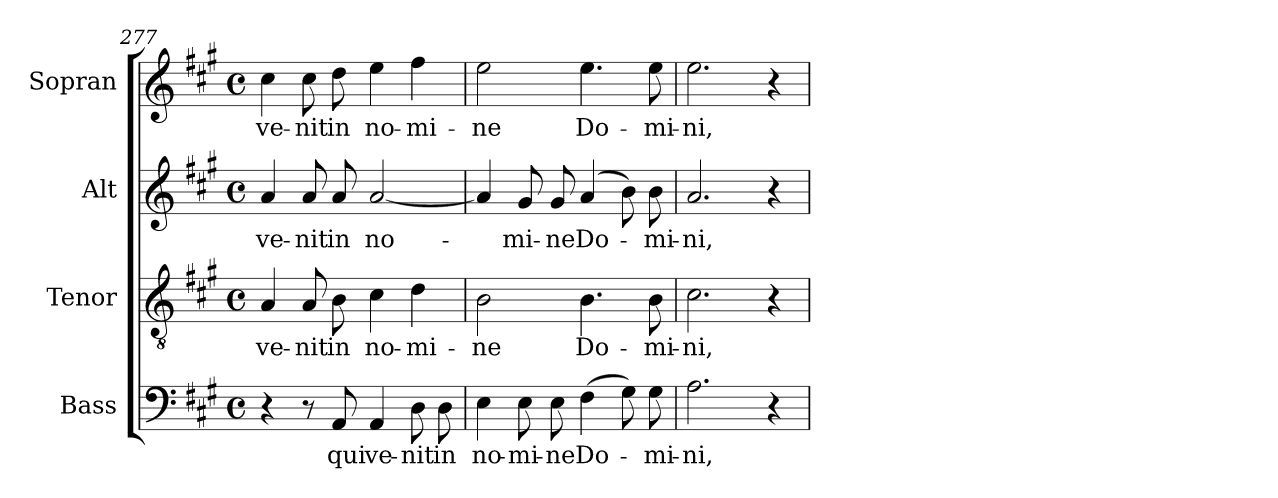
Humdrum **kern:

**kern	**text	**kern	**text	**kern	**text	**kern	**text
*part4	*part4	*part3	*part3	*part2	*part2	*part1	*part1
*staff4	*staff4	*staff3	*staff3	*staff2	*staff2	*staff1	*staff1
*I"Bass	*	*I"Tenor	*	*I"Alt	*	*I"Sopran	*
*I'B.	*	*I'T.	*	*I'A.	*	*I'S.	*
*clefF4	*	*clefGv2	*	*clefG2	*	*clefG2	*
*k[f#c#g#]	*	*k[f#c#g#]	*	*k[f#c#g#]	*	*k[f#c#g#]	*
*A:	*	*A:	*	*A:	*	*A:	*
*M4/4	*	*M4/4	*	*M4/4	*	*M4/4	*
*met(c)	*	*met(c)	*	*met(c)	*	*met(c)	*
=277	=277	=277	=277	=277	=277	=277	=277
!	!	!	!LO:LY:b	!	!LO:LY:b	!	!LO:LY:b
4r	.	4A/	ve-	4a/	ve-	4cc#\	ve-
!	!	!	!LO:LY:b	!	!LO:LY:b	!	!LO:LY:b
8r	.	8A/	-nit	8a/	-nit	8cc#\	-nit
!	!LO:LY:b	!	!LO:LY:b	!	!LO:LY:b	!	!LO:LY:b
8AA/	qui	8B\	in	8a/	in	8dd\	in
!	!LO:LY:b	!	!LO:LY:b	!	!LO:LY:b	!	!LO:LY:b
4AA/	ve-	4c#\	no-	[2a/	no-	4ee\	no-
!	!LO:LY:b	!	!LO:LY:b	!	!	!	!LO:LY:b
8D\	-nit	4d\	-mi-	.	.	4ff#\	-mi-
!	!LO:LY:b	!	!	!	!	!	!
8D\	in	.	.	.	.	.	.
=278	=278	=278	=278	=278	=278	=278	=278
!	!LO:LY:b	!	!LO:LY:b	!	!	!	!LO:LY:b
4E\	no-	2B\	-ne	4a/]	.	2ee\	-ne
!	!LO:LY:b	!	!	!	!LO:LY:b	!	!
8E\	-mi-	.	.	8g#/	-mi-	.	.
!	!LO:LY:b	!	!	!	!LO:LY:b	!	!
8E\	-ne	.	.	8g#/	-ne	.	.
!	!LO:LY:b	!	!LO:LY:b	!	!LO:LY:b	!	!LO:LY:b
(>4F#\	Do-	4.B\	Do-	(4a/	Do-	4.ee\	Do-
8G#\)	.	.	.	8b\)	.	.	.
!	!LO:LY:b	!	!LO:LY:b	!	!LO:LY:b	!	!LO:LY:b
8G#\	-mi-	8B\	-mi-	8b\	-mi-	8ee\	-mi-
!!LO:PB:g=z
=279	=279	=279	=279	=279	=279	=279	=279
!	!LO:LY:b	!	!LO:LY:b	!	!LO:LY:b	!	!LO:LY:b
2.A\	-ni,	2.c#\	-ni,	2.a/	-ni,	2.ee\	-ni,
4r	.	4r	.	4r	.	4r	.
=	=	=	=	=	=	=	=
*-	*-	*-	*-	*-	*-	*-	*-
